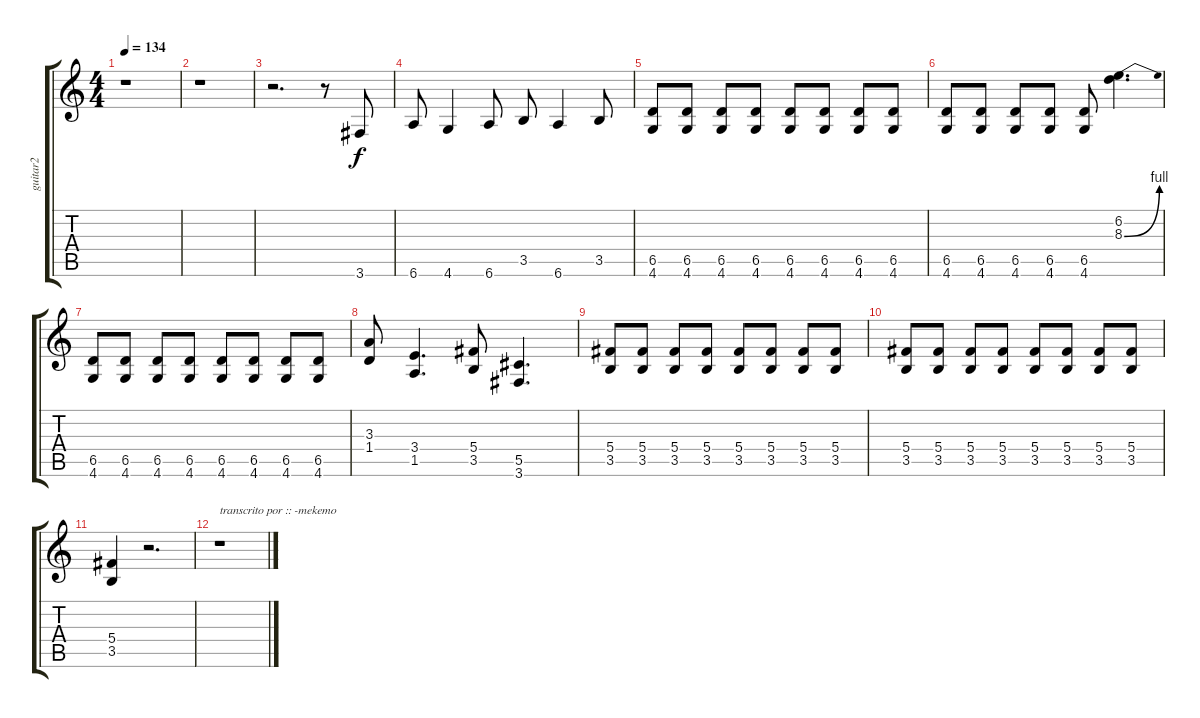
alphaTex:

\track ("guitar2" "guitar2") {instrument distortionguitar}
\staff {score tabs}
\tuning (Eb4 Bb3 Gb3 Db3 Ab2 Eb2) {hide}
\ts (4 4)
\tempo 134
\clef g2
\ks c
r.1{dy f} |
r.1 |
r.2{d} r.8 3.6.8 |
6.6.8 4.6.4 6.6.8 3.5.8 6.6.4 3.5.8 |
(6.5 4.6).8 (6.5 4.6).8 (6.5 4.6).8 (6.5 4.6).8 (6.5 4.6).8 (6.5 4.6).8 (6.5 4.6).8 (6.5 4.6).8 |
(6.5 4.6).8 (6.5 4.6).8 (6.5 4.6).8 (6.5 4.6).8 (6.5 4.6).8 (6.2 8.3{be (bend 0 0 60 4)}).4{d} |
(6.5 4.6).8 (6.5 4.6).8 (6.5 4.6).8 (6.5 4.6).8 (6.5 4.6).8 (6.5 4.6).8 (6.5 4.6).8 (6.5 4.6).8 |
(3.3 1.4).8 (3.4 1.5).4{d} (5.4 3.5).8 (5.5 3.6).4{d} |
(5.4 3.5).8 (5.4 3.5).8 (5.4 3.5).8 (5.4 3.5).8 (5.4 3.5).8 (5.4 3.5).8 (5.4 3.5).8 (5.4 3.5).8 |
(5.4 3.5).8 (5.4 3.5).8 (5.4 3.5).8 (5.4 3.5).8 (5.4 3.5).8 (5.4 3.5).8 (5.4 3.5).8 (5.4 3.5).8 |
(5.4 3.5).4 r.2{d} |
r.1{txt "transcrito por :: -mekemo"}
